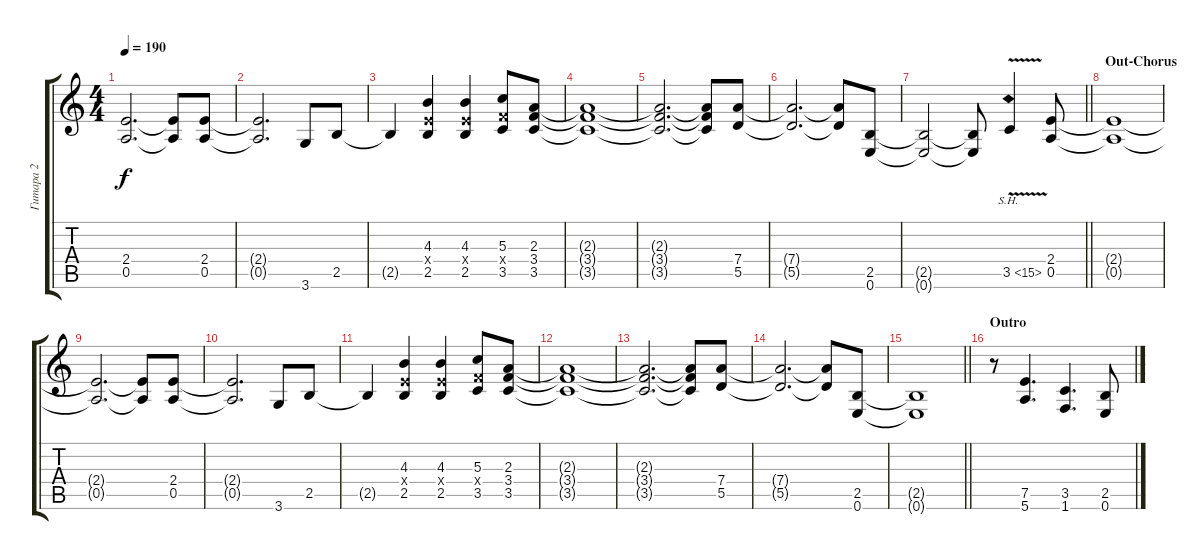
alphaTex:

\track ("Гитара 2" "Гитара 2") {instrument distortionguitar}
\staff {score tabs}
\tuning (E4 B3 G3 D3 A2 E2) {hide}
\ts (4 4)
\tempo 190
\clef g2
\ks aminor
(2.4{t} 0.5{t}).2{d dy f} (2.4{t} 0.5{t}).8 (2.4 0.5).8 |
(2.4{t} 0.5{t}).2{d} 3.6.8 2.5.8 |
2.5{t}.4 (4.3 2.4{x} 2.5).4 (4.3 2.4{x} 2.5).4 (5.3 3.4{x} 3.5).8 (2.3 3.4 3.5).8 |
(2.3{t} 3.4{t} 3.5{t}).1 |
(2.3{t} 3.4{t} 3.5{t}).2{d} (2.3{t} 3.4{t} 3.5{t}).8 (7.4 5.5).8 |
(7.4{t} 5.5{t}).2{d} (7.4{t} 5.5{t}).8 (2.5 0.6).8 |
\barLineRight lightlight
(2.5{t} 0.6{t}).2 (2.5{t} 0.6{t}).8 3.5{sh 12 v}.4 (2.4 0.5).8 |
\section ("" "Out-Chorus")
(2.4{t} 0.5{t}).1 |
(2.4{t} 0.5{t}).2{d} (2.4{t} 0.5{t}).8 (2.4 0.5).8 |
(2.4{t} 0.5{t}).2{d} 3.6.8 2.5.8 |
2.5{t}.4 (4.3 2.4{x} 2.5).4 (4.3 2.4{x} 2.5).4 (5.3 3.4{x} 3.5).8 (2.3 3.4 3.5).8 |
(2.3{t} 3.4{t} 3.5{t}).1 |
(2.3{t} 3.4{t} 3.5{t}).2{d} (2.3{t} 3.4{t} 3.5{t}).8 (7.4 5.5).8 |
(7.4{t} 5.5{t}).2{d} (7.4{t} 5.5{t}).8 (2.5 0.6).8 |
\barLineRight lightlight
(2.5{t} 0.6{t}).1 |
\section ("" "Outro")
r.8 (7.5 5.6).4{d} (3.5 1.6).4{d} (2.5 0.6).8
